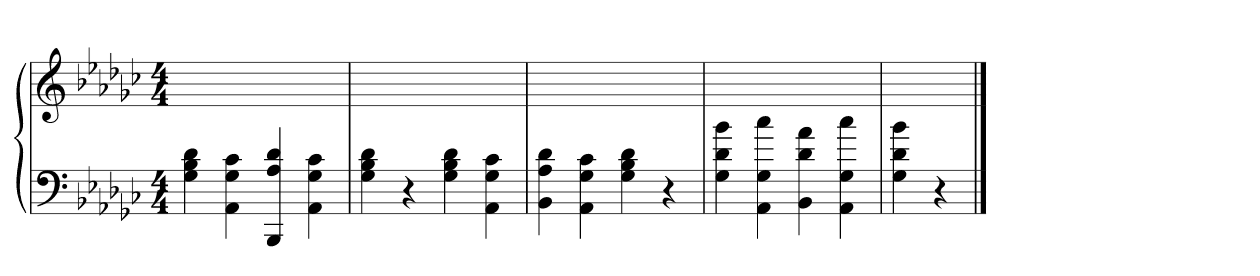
**kern	**kern
*part2	*part1
*staff2	*staff1
*clefF4	*clefG2
*k[b-e-a-d-g-c-]	*k[b-e-a-d-g-c-]
*G-:	*G-:
*M4/4	*M4/4
*MM60	*MM60
=1	=1
4G- 4B- 4d-	1ryy
4AA- 4G- 4c-	.
4BBB- 4A- 4d-	.
4AA- 4G- 4c-	.
=2	=2
4G- 4B- 4d-	1ryy
4r	.
4G- 4B- 4d-	.
4AA- 4G- 4c-	.
=3	=3
4BB- 4A- 4d-	1ryy
4AA- 4G- 4c-	.
4G- 4B- 4d-	.
4r	.
=4	=4
4G- 4d- 4b-	1ryy
4AA- 4G- 4cc-	.
4BB- 4d- 4a-	.
4AA- 4G- 4cc-	.
=5	=5
4G- 4d- 4b-	2ryy
4r	.
==	==
*-	*-
